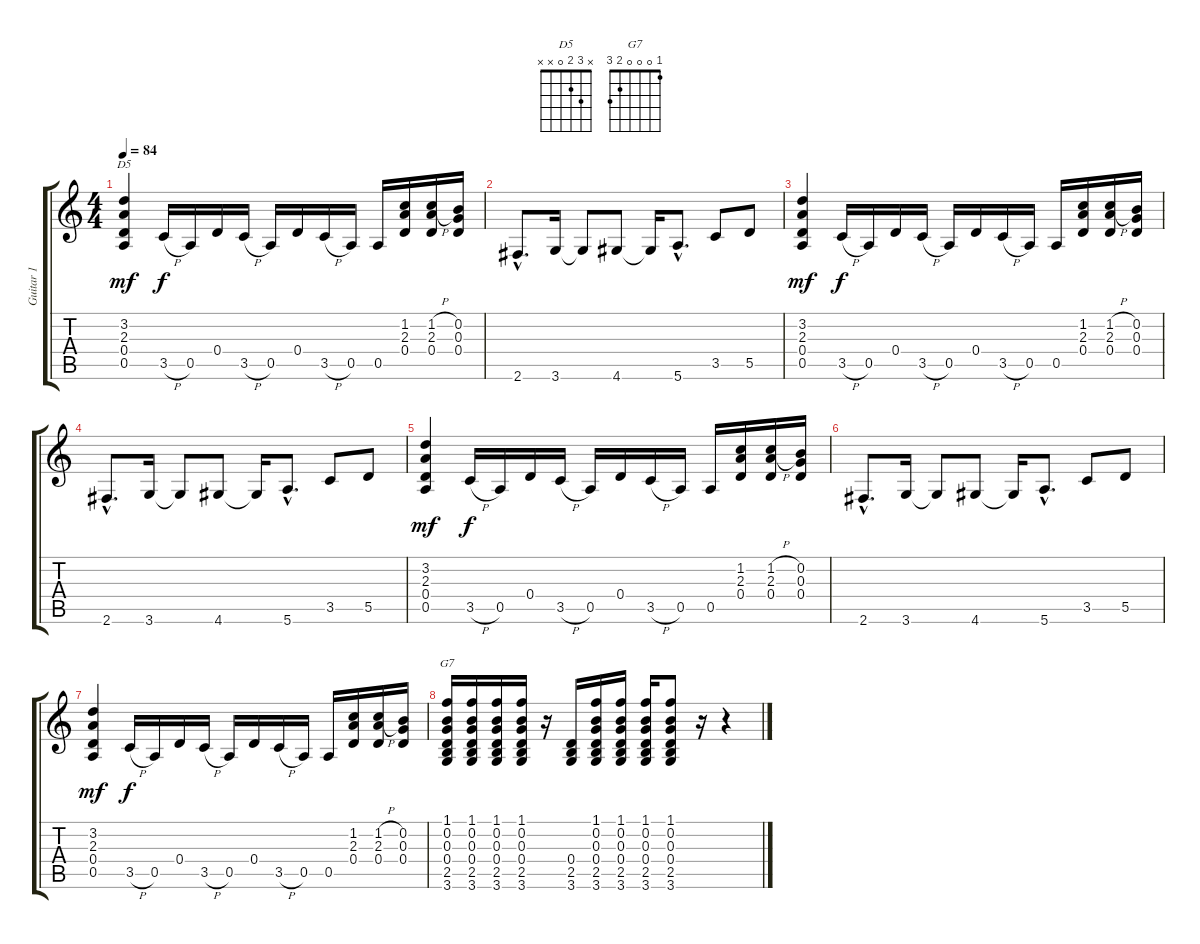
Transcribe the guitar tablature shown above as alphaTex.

\track ("Guitar 1" "Guitar 1") {instrument distortionguitar}
\staff {score tabs}
\tuning (E4 B3 G3 D3 A2 E2) {hide}
\chord ("D5" x 3 2 0 x x)
\chord ("G7" 1 0 0 0 2 3)
\ts (4 4)
\tempo 84
\clef g2
\ks c
(3.2 2.3 0.4 0.5).4{ch "D5" dy mf} 3.5{h}.16{dy f} 0.5.16 0.4.16 3.5{h}.16 0.5.16 0.4.16 3.5{h}.16 0.5.16 0.5.16 (1.2 2.3 0.4).16 (1.2{h} 2.3{h} 0.4).16 (0.2 0.3 0.4).16 |
2.6{hac}.8{d} 3.6.16 3.6{t}.8 4.6.8 4.6{t}.16 5.6{hac}.8{d} 3.5.8 5.5.8 |
(3.2 2.3 0.4 0.5).4{dy mf} 3.5{h}.16{dy f} 0.5.16 0.4.16 3.5{h}.16 0.5.16 0.4.16 3.5{h}.16 0.5.16 0.5.16 (1.2 2.3 0.4).16 (1.2{h} 2.3{h} 0.4).16 (0.2 0.3 0.4).16 |
2.6{hac}.8{d} 3.6.16 3.6{t}.8 4.6.8 4.6{t}.16 5.6{hac}.8{d} 3.5.8 5.5.8 |
(3.2 2.3 0.4 0.5).4{dy mf} 3.5{h}.16{dy f} 0.5.16 0.4.16 3.5{h}.16 0.5.16 0.4.16 3.5{h}.16 0.5.16 0.5.16 (1.2 2.3 0.4).16 (1.2{h} 2.3{h} 0.4).16 (0.2 0.3 0.4).16 |
2.6{hac}.8{d} 3.6.16 3.6{t}.8 4.6.8 4.6{t}.16 5.6{hac}.8{d} 3.5.8 5.5.8 |
(3.2 2.3 0.4 0.5).4{dy mf} 3.5{h}.16{dy f} 0.5.16 0.4.16 3.5{h}.16 0.5.16 0.4.16 3.5{h}.16 0.5.16 0.5.16 (1.2 2.3 0.4).16 (1.2{h} 2.3{h} 0.4).16 (0.2 0.3 0.4).16 |
(1.1 0.2 0.3 0.4 2.5 3.6).16{ch "G7"} (1.1 0.2 0.3 0.4 2.5 3.6).16 (1.1 0.2 0.3 0.4 2.5 3.6).16 (1.1 0.2 0.3 0.4 2.5 3.6).16 r.16 (0.4 2.5 3.6).16 (1.1 0.2 0.3 0.4 2.5 3.6).16 (1.1 0.2 0.3 0.4 2.5 3.6).16 (1.1 0.2 0.3 0.4 2.5 3.6).16 (1.1 0.2 0.3 0.4 2.5 3.6).8 r.16 r.4
